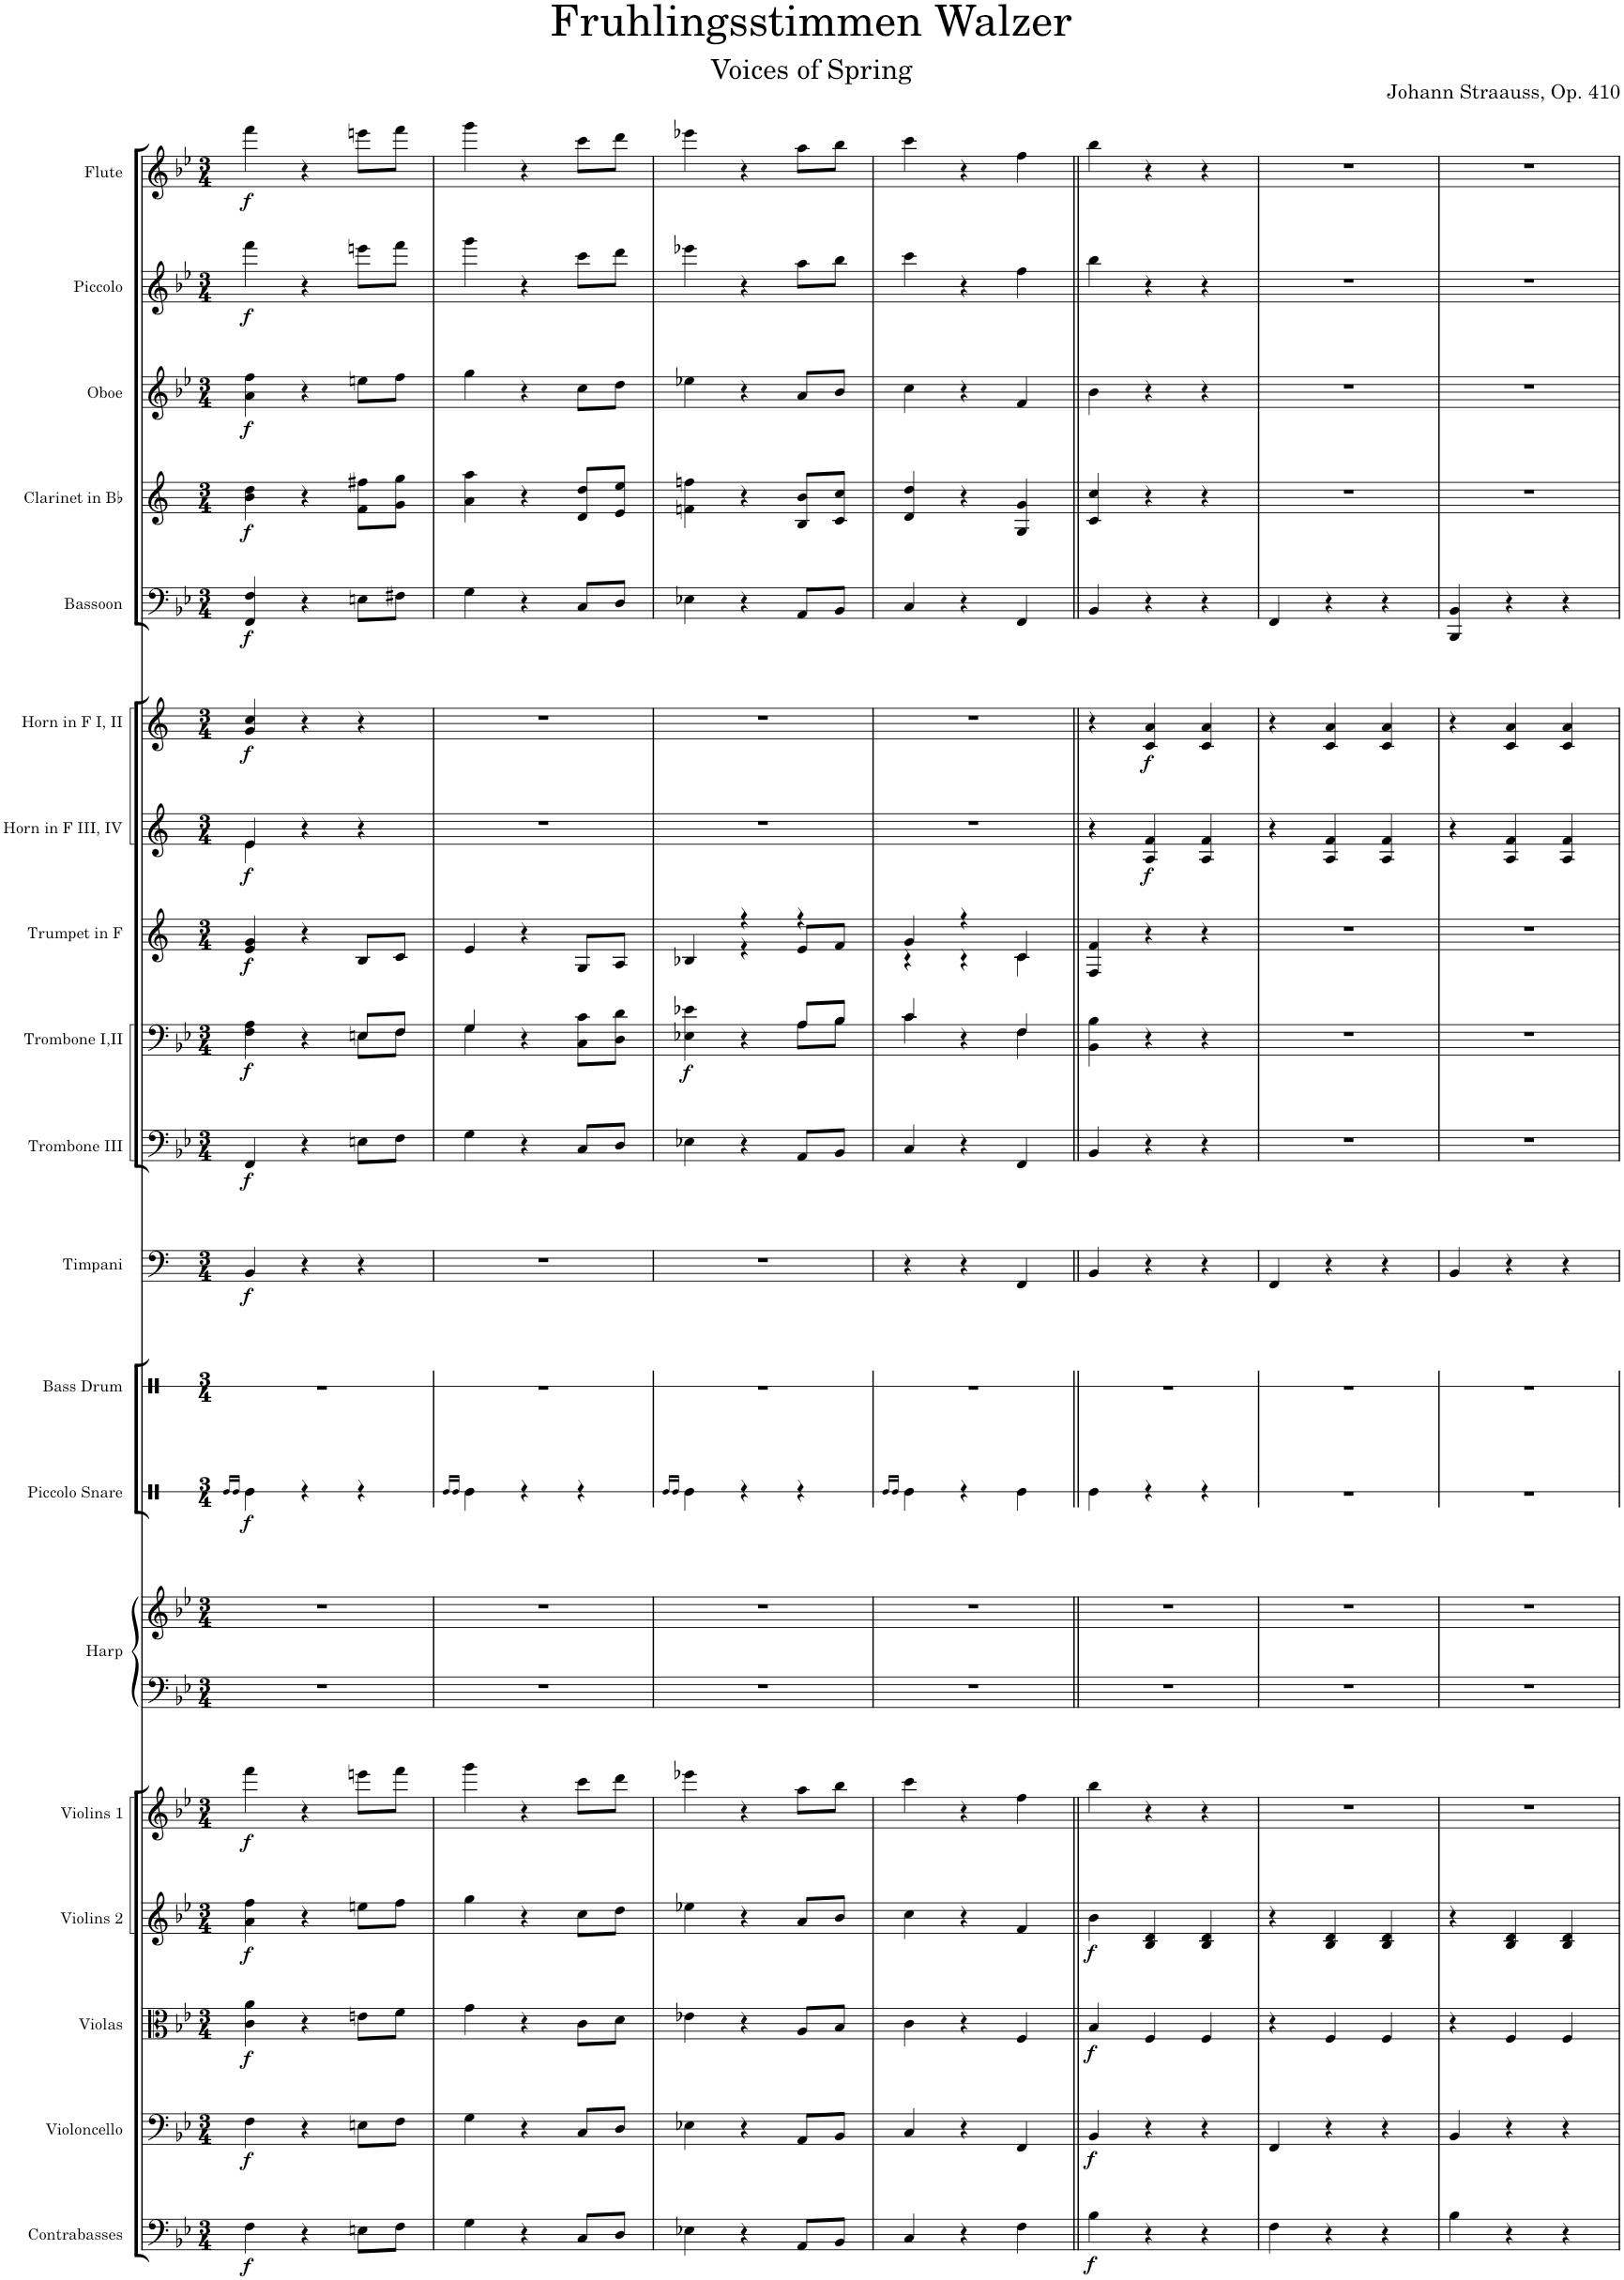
**kern	**dynam	**kern	**dynam	**kern	**dynam	**kern	**dynam	**kern	**dynam	**kern	**kern	**kern	**dynam	**kern	**kern	**dynam	**kern	**dynam	**kern	**dynam	**kern	**dynam	**kern	**dynam	**kern	**dynam	**kern	**dynam	**kern	**dynam	**kern	**dynam	**kern	**dynam	**kern	**dynam
*part19	*part19	*part18	*part18	*part17	*part17	*part16	*part16	*part15	*part15	*part14	*part14	*part13	*part13	*part12	*part11	*part11	*part10	*part10	*part9	*part9	*part8	*part8	*part7	*part7	*part6	*part6	*part5	*part5	*part4	*part4	*part3	*part3	*part2	*part2	*part1	*part1
*staff20	*staff20	*staff19	*staff19	*staff18	*staff18	*staff17	*staff17	*staff16	*staff16	*staff15	*staff14	*staff13	*staff13	*staff12	*staff11	*staff11	*staff10	*staff10	*staff9	*staff9	*staff8	*staff8	*staff7	*staff7	*staff6	*staff6	*staff5	*staff5	*staff4	*staff4	*staff3	*staff3	*staff2	*staff2	*staff1	*staff1
*I"Contrabasses	*	*I"Violoncello	*	*I"Violas	*	*I"Violins 2	*	*I"Violins 1	*	*I"Harp	*	*I"Piccolo Snare	*	*I"Bass Drum	*I"Timpani	*	*I"Trombone III	*	*I"Trombone I,II	*	*I"Trumpet in F	*	*I"Horn in F III, IV	*	*I"Horn in F I, II	*	*I"Bassoon	*	*I"Clarinet in Bb	*	*I"Oboe	*	*I"Piccolo	*	*I"Flute	*
*I'Cbs.	*	*I'Vc.	*	*I'Vlas.	*	*I'Vlns. 2	*	*I'Vlns. 1	*	*I'Hrp.	*	*I'Picc. Sn.	*	*I'BD	*I'Timp.	*	*I'Tbn. III	*	*I'Tbn. I,II	*	*I'Tpt. in F	*	*I'Hn. in F III,IV	*	*I'Hn. in F I,II	*	*I'Bsn.	*	*I'Cl. in Bb	*	*I'Ob.	*	*I'Picc.	*	*I'Fl.	*
*	*	*	*	*	*	*	*	*	*	*	*	*stria1	*	*stria1	*	*	*	*	*	*	*	*	*	*	*	*	*	*	*	*	*	*	*	*	*	*
*clefF4	*	*clefF4	*	*clefC3	*	*clefG2	*	*clefG2	*	*clefF4	*clefG2	*clefX	*	*clefX	*clefF4	*	*clefF4	*	*clefF4	*	*clefG2	*	*clefG2	*	*clefG2	*	*clefF4	*	*clefG2	*	*clefG2	*	*clefG2	*	*clefG2	*
*Trd7c12	*	*	*	*	*	*	*	*	*	*	*	*	*	*	*	*	*	*	*	*	*Trd-3c-5	*	*Trd4c7	*	*Trd4c7	*	*	*	*Trd1c2	*	*	*	*Trd-7c-12	*	*	*
*k[b-e-]	*	*k[b-e-]	*	*k[b-e-]	*	*k[b-e-]	*	*k[b-e-]	*	*k[b-e-]	*k[b-e-]	*k[]	*	*k[]	*k[]	*	*k[b-e-]	*	*k[b-e-]	*	*k[]	*	*k[]	*	*k[]	*	*k[b-e-]	*	*k[]	*	*k[b-e-]	*	*k[b-e-]	*	*k[b-e-]	*
*M3/4	*	*M3/4	*	*M3/4	*	*M3/4	*	*M3/4	*	*M3/4	*M3/4	*M3/4	*	*M3/4	*M3/4	*	*M3/4	*	*M3/4	*	*M3/4	*	*M3/4	*	*M3/4	*	*M3/4	*	*M3/4	*	*M3/4	*	*M3/4	*	*M3/4	*
=1	=1	=1	=1	=1	=1	=1	=1	=1	=1	=1	=1	=1	=1	=1	=1	=1	=1	=1	=1	=1	=1	=1	=1	=1	=1	=1	=1	=1	=1	=1	=1	=1	=1	=1	=1	=1
.	.	.	.	.	.	.	.	.	.	.	.	16qRe/LL	.	.	.	.	.	.	.	.	.	.	.	.	.	.	.	.	.	.	.	.	.	.	.	.
.	.	.	.	.	.	.	.	.	.	.	.	16qRe/JJ	.	.	.	.	.	.	.	.	.	.	.	.	.	.	.	.	.	.	.	.	.	.	.	.
*	*	*	*	*	*	*	*	*	*	*	*	*	*	*	*	*	*	*	*^	*	*	*	*^	*	*	*	*	*	*	*	*	*	*	*	*	*
!	!LO:DY:b	!	!LO:DY:b	!	!LO:DY:b	!	!LO:DY:b	!	!LO:DY:b	!	!	!	!LO:DY:b	!	!	!LO:DY:b	!	!LO:DY:b	!	!	!LO:DY:b	!	!LO:DY:b	!	!	!LO:DY:b	!	!LO:DY:b	!	!LO:DY:b	!	!LO:DY:b	!	!LO:DY:b	!	!LO:DY:b	!	!LO:DY:b
4F\	f	4F\	f	4c\ 4a\	f	4a\ 4ff\	f	4fff\	f	2.r	2.r	4Re\	f	2.r	4BB/	f	4FF/	f	4F\ 4A\	2ryy	f	4e/ 4g/	f	4e/	4e\	f	4g/ 4cc/	f	4FF/ 4F/	f	4b\ 4dd\	f	4a\ 4ff\	f	4fff\	f	4fff\	f
4r	.	4r	.	4r	.	4r	.	4r	.	.	.	4r	.	.	4r	.	4r	.	4r	.	.	4r	.	4r	2ryy	.	4r	.	4r	.	4r	.	4r	.	4r	.	4r	.
8En\L	.	8En\L	.	8en\L	.	8een\L	.	8eeen\L	.	.	.	4r	.	.	4r	.	8En\L	.	8En/L	8E\L	.	8B/L	.	4r	.	.	4r	.	8En\L	.	8f\ 8ff#X\L	.	8een\L	.	8eeen\L	.	8eeen\L	.
8F\J	.	8F\J	.	8f\J	.	8ff\J	.	8fff\J	.	.	.	.	.	.	.	.	8F\J	.	8F/J	8F\J	.	8c/J	.	.	.	.	.	.	8F#X\J	.	8g\ 8gg\J	.	8ff\J	.	8fff\J	.	8fff\J	.
*	*	*	*	*	*	*	*	*	*	*	*	*	*	*	*	*	*	*	*	*	*	*	*	*v	*v	*	*	*	*	*	*	*	*	*	*	*	*	*
=2	=2	=2	=2	=2	=2	=2	=2	=2	=2	=2	=2	=2	=2	=2	=2	=2	=2	=2	=2	=2	=2	=2	=2	=2	=2	=2	=2	=2	=2	=2	=2	=2	=2	=2	=2	=2	=2
.	.	.	.	.	.	.	.	.	.	.	.	16qRe/LL	.	.	.	.	.	.	.	.	.	.	.	.	.	.	.	.	.	.	.	.	.	.	.	.	.
.	.	.	.	.	.	.	.	.	.	.	.	16qRe/JJ	.	.	.	.	.	.	.	.	.	.	.	.	.	.	.	.	.	.	.	.	.	.	.	.	.
4G\	.	4G\	.	4g\	.	4gg\	.	4ggg\	.	2.r	2.r	4Re\	.	2.r	2.r	.	4G\	.	4G/	4G\	.	4e/	.	2.r	.	2.r	.	4G\	.	4a\ 4aa\	.	4gg\	.	4ggg\	.	4ggg\	.
4r	.	4r	.	4r	.	4r	.	4r	.	.	.	4r	.	.	.	.	4r	.	4r	2ryy	.	4r	.	.	.	.	.	4r	.	4r	.	4r	.	4r	.	4r	.
8C/L	.	8C/L	.	8c\L	.	8cc\L	.	8ccc\L	.	.	.	4r	.	.	.	.	8C/L	.	8C\ 8c\L	.	.	8G/L	.	.	.	.	.	8C/L	.	8d/ 8dd/L	.	8cc\L	.	8ccc\L	.	8ccc\L	.
8D/J	.	8D/J	.	8d\J	.	8dd\J	.	8ddd\J	.	.	.	.	.	.	.	.	8D/J	.	8D\ 8d\J	.	.	8A/J	.	.	.	.	.	8D/J	.	8e/ 8ee/J	.	8dd\J	.	8ddd\J	.	8ddd\J	.
=3	=3	=3	=3	=3	=3	=3	=3	=3	=3	=3	=3	=3	=3	=3	=3	=3	=3	=3	=3	=3	=3	=3	=3	=3	=3	=3	=3	=3	=3	=3	=3	=3	=3	=3	=3	=3	=3
.	.	.	.	.	.	.	.	.	.	.	.	16qRe/LL	.	.	.	.	.	.	.	.	.	.	.	.	.	.	.	.	.	.	.	.	.	.	.	.	.
.	.	.	.	.	.	.	.	.	.	.	.	16qRe/JJ	.	.	.	.	.	.	.	.	.	.	.	.	.	.	.	.	.	.	.	.	.	.	.	.	.
*	*	*	*	*	*	*	*	*	*	*	*	*	*	*	*	*	*	*	*	*	*	*^	*	*	*	*	*	*	*	*	*	*	*	*	*	*	*
!	!	!	!	!	!	!	!	!	!	!	!	!	!	!	!	!	!	!	!	!	!LO:DY:b	!	!	!	!	!	!	!	!	!	!	!	!	!	!	!	!	!
4E-X\	.	4E-X\	.	4e-X\	.	4ee-X\	.	4eee-X\	.	2.r	2.r	4Re\	.	2.r	2.r	.	4E-X\	.	4E-X\ 4e-X\	2ryy	f	4B-X/	4ryy	.	2.r	.	2.r	.	4E-X\	.	4fn\ 4ffn\	.	4ee-X\	.	4eee-X\	.	4eee-X\	.
4r	.	4r	.	4r	.	4r	.	4r	.	.	.	4r	.	.	.	.	4r	.	4r	.	.	4r	4r	.	.	.	.	.	4r	.	4r	.	4r	.	4r	.	4r	.
8AA/L	.	8AA/L	.	8A/L	.	8a/L	.	8aa\L	.	.	.	4r	.	.	.	.	8AA/L	.	8A/L	8A\L	.	4r	8e/L	.	.	.	.	.	8AA/L	.	8B/ 8b/L	.	8a/L	.	8aa\L	.	8aa\L	.
8BB-/J	.	8BB-/J	.	8B-/J	.	8b-/J	.	8bb-\J	.	.	.	.	.	.	.	.	8BB-/J	.	8B-/J	8B-\J	.	.	8f/J	.	.	.	.	.	8BB-/J	.	8c/ 8cc/J	.	8b-/J	.	8bb-\J	.	8bb-\J	.
=4	=4	=4	=4	=4	=4	=4	=4	=4	=4	=4	=4	=4	=4	=4	=4	=4	=4	=4	=4	=4	=4	=4	=4	=4	=4	=4	=4	=4	=4	=4	=4	=4	=4	=4	=4	=4	=4	=4
.	.	.	.	.	.	.	.	.	.	.	.	16qRe/LL	.	.	.	.	.	.	.	.	.	.	.	.	.	.	.	.	.	.	.	.	.	.	.	.	.	.
.	.	.	.	.	.	.	.	.	.	.	.	16qRe/JJ	.	.	.	.	.	.	.	.	.	.	.	.	.	.	.	.	.	.	.	.	.	.	.	.	.	.
4C/	.	4C/	.	4c\	.	4cc\	.	4ccc\	.	2.r	2.r	4Re\	.	2.r	4r	.	4C/	.	4c/	4c\	.	4g/	4r	.	2.r	.	2.r	.	4C/	.	4d/ 4dd/	.	4cc\	.	4ccc\	.	4ccc\	.
4r	.	4r	.	4r	.	4r	.	4r	.	.	.	4r	.	.	4r	.	4r	.	4r	4ryy	.	4r	4r	.	.	.	.	.	4r	.	4r	.	4r	.	4r	.	4r	.
4F\	.	4FF/	.	4F/	.	4f/	.	4ff\	.	.	.	4Re\	.	.	4FF/	.	4FF/	.	4F/	4F\	.	4c\	4c/	.	.	.	.	.	4FF/	.	4G/ 4g/	.	4f/	.	4ff\	.	4ff\	.
=5||	=5||	=5||	=5||	=5||	=5||	=5||	=5||	=5||	=5||	=5||	=5||	=5||	=5||	=5||	=5||	=5||	=5||	=5||	=5||	=5||	=5||	=5||	=5||	=5||	=5||	=5||	=5||	=5||	=5||	=5||	=5||	=5||	=5||	=5||	=5||	=5||	=5||	=5||
!	!LO:DY:b	!	!LO:DY:b	!	!LO:DY:b	!	!LO:DY:b	!	!	!	!	!	!	!	!	!	!	!	!	!	!	!	!	!	!	!	!	!	!	!	!	!	!	!	!	!	!	!
*	*	*	*	*	*	*	*	*	*	*	*	*	*	*	*	*	*	*	*v	*v	*	*	*	*	*	*	*	*	*	*	*	*	*	*	*	*	*	*
*	*	*	*	*	*	*	*	*	*	*	*	*	*	*	*	*	*	*	*	*	*v	*v	*	*	*	*	*	*	*	*	*	*	*	*	*	*	*
4B-\	f	4BB-/	f	4B-/	f	4b-\	f	4bb-\	.	2.r	2.r	4Re\	.	2.r	4BB/	.	4BB-/	.	4BB-\ 4B-\	.	4F/ 4f/	.	4r	.	4r	.	4BB-/	.	4c/ 4cc/	.	4b-\	.	4bb-\	.	4bb-\	.
!	!	!	!	!	!	!	!	!	!	!	!	!	!	!	!	!	!	!	!	!	!	!	!	!LO:DY:b	!	!LO:DY:b	!	!	!	!	!	!	!	!	!	!
4r	.	4r	.	4F/	.	4B-/ 4d/	.	4r	.	.	.	4r	.	.	4r	.	4r	.	4r	.	4r	.	4A/ 4f/	f	4c/ 4a/	f	4r	.	4r	.	4r	.	4r	.	4r	.
4r	.	4r	.	4F/	.	4B-/ 4d/	.	4r	.	.	.	4r	.	.	4r	.	4r	.	4r	.	4r	.	4A/ 4f/	.	4c/ 4a/	.	4r	.	4r	.	4r	.	4r	.	4r	.
=6	=6	=6	=6	=6	=6	=6	=6	=6	=6	=6	=6	=6	=6	=6	=6	=6	=6	=6	=6	=6	=6	=6	=6	=6	=6	=6	=6	=6	=6	=6	=6	=6	=6	=6	=6	=6
4F\	.	4FF/	.	4r	.	4r	.	2.r	.	2.r	2.r	2.r	.	2.r	4FF/	.	2.r	.	2.r	.	2.r	.	4r	.	4r	.	4FF/	.	2.r	.	2.r	.	2.r	.	2.r	.
4r	.	4r	.	4F/	.	4B-/ 4d/	.	.	.	.	.	.	.	.	4r	.	.	.	.	.	.	.	4A/ 4f/	.	4c/ 4a/	.	4r	.	.	.	.	.	.	.	.	.
4r	.	4r	.	4F/	.	4B-/ 4d/	.	.	.	.	.	.	.	.	4r	.	.	.	.	.	.	.	4A/ 4f/	.	4c/ 4a/	.	4r	.	.	.	.	.	.	.	.	.
=7	=7	=7	=7	=7	=7	=7	=7	=7	=7	=7	=7	=7	=7	=7	=7	=7	=7	=7	=7	=7	=7	=7	=7	=7	=7	=7	=7	=7	=7	=7	=7	=7	=7	=7	=7	=7
4B-\	.	4BB-/	.	4r	.	4r	.	2.r	.	2.r	2.r	2.r	.	2.r	4BB/	.	2.r	.	2.r	.	2.r	.	4r	.	4r	.	4BBB-/ 4BB-/	.	2.r	.	2.r	.	2.r	.	2.r	.
4r	.	4r	.	4F/	.	4B-/ 4d/	.	.	.	.	.	.	.	.	4r	.	.	.	.	.	.	.	4A/ 4f/	.	4c/ 4a/	.	4r	.	.	.	.	.	.	.	.	.
4r	.	4r	.	4F/	.	4B-/ 4d/	.	.	.	.	.	.	.	.	4r	.	.	.	.	.	.	.	4A/ 4f/	.	4c/ 4a/	.	4r	.	.	.	.	.	.	.	.	.
=	=	=	=	=	=	=	=	=	=	=	=	=	=	=	=	=	=	=	=	=	=	=	=	=	=	=	=	=	=	=	=	=	=	=	=	=
*-	*-	*-	*-	*-	*-	*-	*-	*-	*-	*-	*-	*-	*-	*-	*-	*-	*-	*-	*-	*-	*-	*-	*-	*-	*-	*-	*-	*-	*-	*-	*-	*-	*-	*-	*-	*-
